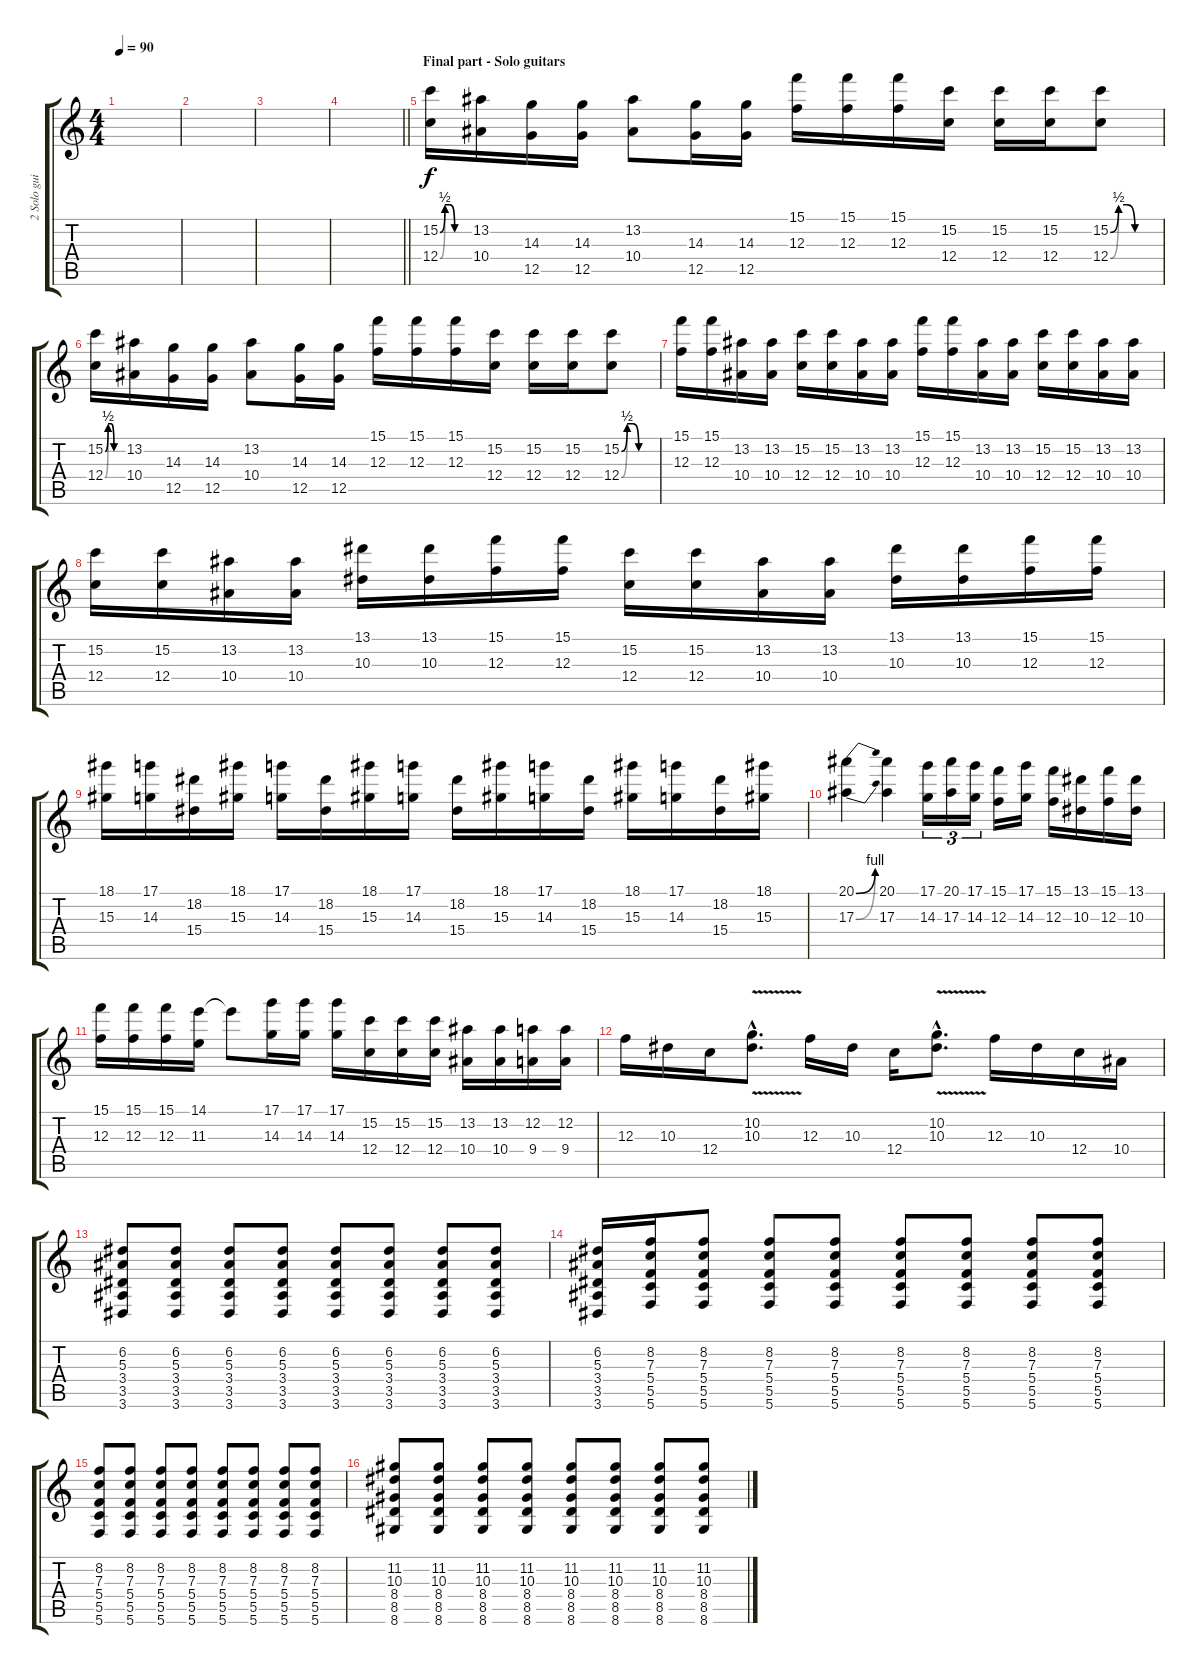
\track ("2 Solo guitars" "2 Solo gui") {instrument overdrivenguitar}
\staff {score tabs}
\tuning (D4 A3 F3 C3 G2 C2) {hide}
\ts (4 4)
\tempo 90
\clef g2
\ks c
|
|
|
\barLineRight lightlight
|
\section ("" "Final part - Solo guitars")
(15.2{be (custom 0 0 10 2 20 2 30 0 60 0)} 12.4{be (custom 0 0 10 2 20 2 30 0 60 0)}).16 (13.2 10.4).16 (14.3 12.5).16 (14.3 12.5).16 (13.2 10.4).8 (14.3 12.5).16 (14.3 12.5).16 (15.1 12.3).16 (15.1 12.3).16 (15.1 12.3).16 (15.2 12.4).16 (15.2 12.4).16 (15.2 12.4).16 (15.2{be (custom 0 0 10 2 20 2 30 0 60 0)} 12.4{be (custom 0 0 10 2 20 2 30 0 60 0)}).8 |
(15.2{be (custom 0 0 10 2 20 2 30 0 60 0)} 12.4{be (custom 0 0 10 2 20 2 30 0 60 0)}).16 (13.2 10.4).16 (14.3 12.5).16 (14.3 12.5).16 (13.2 10.4).8 (14.3 12.5).16 (14.3 12.5).16 (15.1 12.3).16 (15.1 12.3).16 (15.1 12.3).16 (15.2 12.4).16 (15.2 12.4).16 (15.2 12.4).16 (15.2{be (custom 0 0 10 2 20 2 30 0 60 0)} 12.4{be (custom 0 0 10 2 20 2 30 0 60 0)}).8 |
(15.1 12.3).16 (15.1 12.3).16 (13.2 10.4).16 (13.2 10.4).16 (15.2 12.4).16 (15.2 12.4).16 (13.2 10.4).16 (13.2 10.4).16 (15.1 12.3).16 (15.1 12.3).16 (13.2 10.4).16 (13.2 10.4).16 (15.2 12.4).16 (15.2 12.4).16 (13.2 10.4).16 (13.2 10.4).16 |
(15.2 12.4).16 (15.2 12.4).16 (13.2 10.4).16 (13.2 10.4).16 (13.1 10.3).16 (13.1 10.3).16 (15.1 12.3).16 (15.1 12.3).16 (15.2 12.4).16 (15.2 12.4).16 (13.2 10.4).16 (13.2 10.4).16 (13.1 10.3).16 (13.1 10.3).16 (15.1 12.3).16 (15.1 12.3).16 |
(18.1 15.3).16 (17.1 14.3).16 (18.2 15.4).16 (18.1 15.3).16 (17.1 14.3).16 (18.2 15.4).16 (18.1 15.3).16 (17.1 14.3).16 (18.2 15.4).16 (18.1 15.3).16 (17.1 14.3).16 (18.2 15.4).16 (18.1 15.3).16 (17.1 14.3).16 (18.2 15.4).16 (18.1 15.3).16 |
(20.1{be (bend 0 0 60 4)} 17.3{be (bend 0 0 60 4)}).4 (20.1 17.3).4 (17.1 14.3).16{tu (3 2)} (20.1 17.3).16{tu (3 2)} (17.1 14.3).16{tu (3 2)} (15.1 12.3).16 (17.1 14.3).16 (15.1 12.3).16 (13.1 10.3).16 (15.1 12.3).16 (13.1 10.3).16 |
(15.1 12.3).16 (15.1 12.3).16 (15.1 12.3).16 (14.1 11.3).16 14.1{t}.8 (17.1 14.3).16 (17.1 14.3).16 (17.1 14.3).16 (15.2 12.4).16 (15.2 12.4).16 (15.2 12.4).16 (13.2 10.4).16 (13.2 10.4).16 (12.2 9.4).16 (12.2 9.4).16 |
12.3.16{instrument overdrivenguitar} 10.3.16 12.4.16 (10.2{v hac} 10.3{v hac}).8{d} 12.3.16 10.3.16 12.4.16 (10.2{v hac} 10.3{v hac}).8{d} 12.3.16 10.3.16 12.4.16 10.4.16 |
(6.2 5.3 3.4 3.5 3.6).8 (6.2 5.3 3.4 3.5 3.6).8 (6.2 5.3 3.4 3.5 3.6).8 (6.2 5.3 3.4 3.5 3.6).8 (6.2 5.3 3.4 3.5 3.6).8 (6.2 5.3 3.4 3.5 3.6).8 (6.2 5.3 3.4 3.5 3.6).8 (6.2 5.3 3.4 3.5 3.6).8 |
(6.2 5.3 3.4 3.5 3.6).16 (8.2 7.3 5.4 5.5 5.6).16 (8.2 7.3 5.4 5.5 5.6).8 (8.2 7.3 5.4 5.5 5.6).8 (8.2 7.3 5.4 5.5 5.6).8 (8.2 7.3 5.4 5.5 5.6).8 (8.2 7.3 5.4 5.5 5.6).8 (8.2 7.3 5.4 5.5 5.6).8 (8.2 7.3 5.4 5.5 5.6).8 |
(8.2 7.3 5.4 5.5 5.6).8 (8.2 7.3 5.4 5.5 5.6).8 (8.2 7.3 5.4 5.5 5.6).8 (8.2 7.3 5.4 5.5 5.6).8 (8.2 7.3 5.4 5.5 5.6).8 (8.2 7.3 5.4 5.5 5.6).8 (8.2 7.3 5.4 5.5 5.6).8 (8.2 7.3 5.4 5.5 5.6).8 |
(11.2 10.3 8.4 8.5 8.6).8 (11.2 10.3 8.4 8.5 8.6).8 (11.2 10.3 8.4 8.5 8.6).8 (11.2 10.3 8.4 8.5 8.6).8 (11.2 10.3 8.4 8.5 8.6).8 (11.2 10.3 8.4 8.5 8.6).8 (11.2 10.3 8.4 8.5 8.6).8 (11.2 10.3 8.4 8.5 8.6).8
